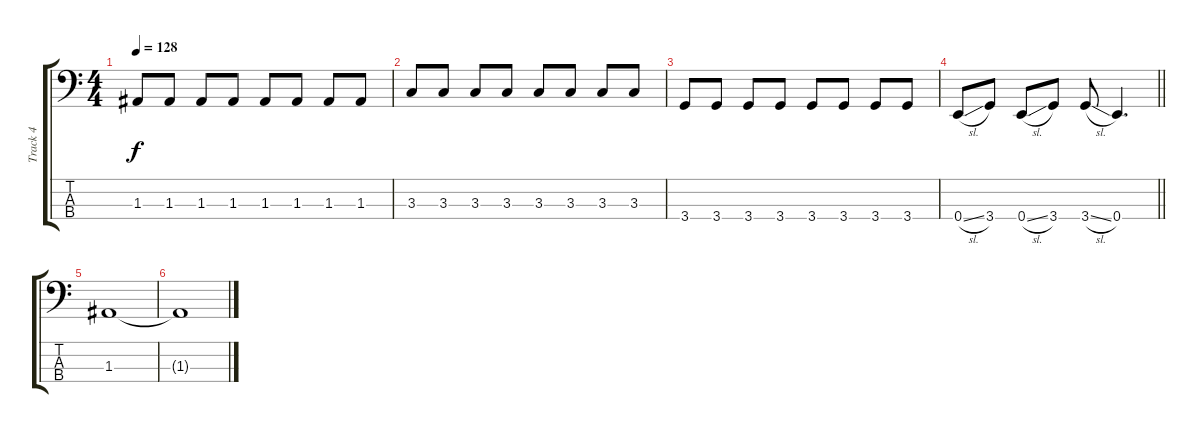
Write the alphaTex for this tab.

\track ("Track 4" "Track 4") {instrument electricbassfinger}
\staff {score tabs}
\tuning (G2 D2 A1 E1) {hide}
\ts (4 4)
\tempo 128
\clef f4
\ks c
1.3.8{dy f} 1.3.8 1.3.8 1.3.8 1.3.8 1.3.8 1.3.8 1.3.8 |
3.3.8 3.3.8 3.3.8 3.3.8 3.3.8 3.3.8 3.3.8 3.3.8 |
3.4.8 3.4.8 3.4.8 3.4.8 3.4.8 3.4.8 3.4.8 3.4.8 |
\barLineRight lightlight
0.4{sl}.8 3.4.8 0.4{sl}.8 3.4.8 3.4{sl}.8 0.4.4{d} |
1.3.1 |
1.3{t}.1
